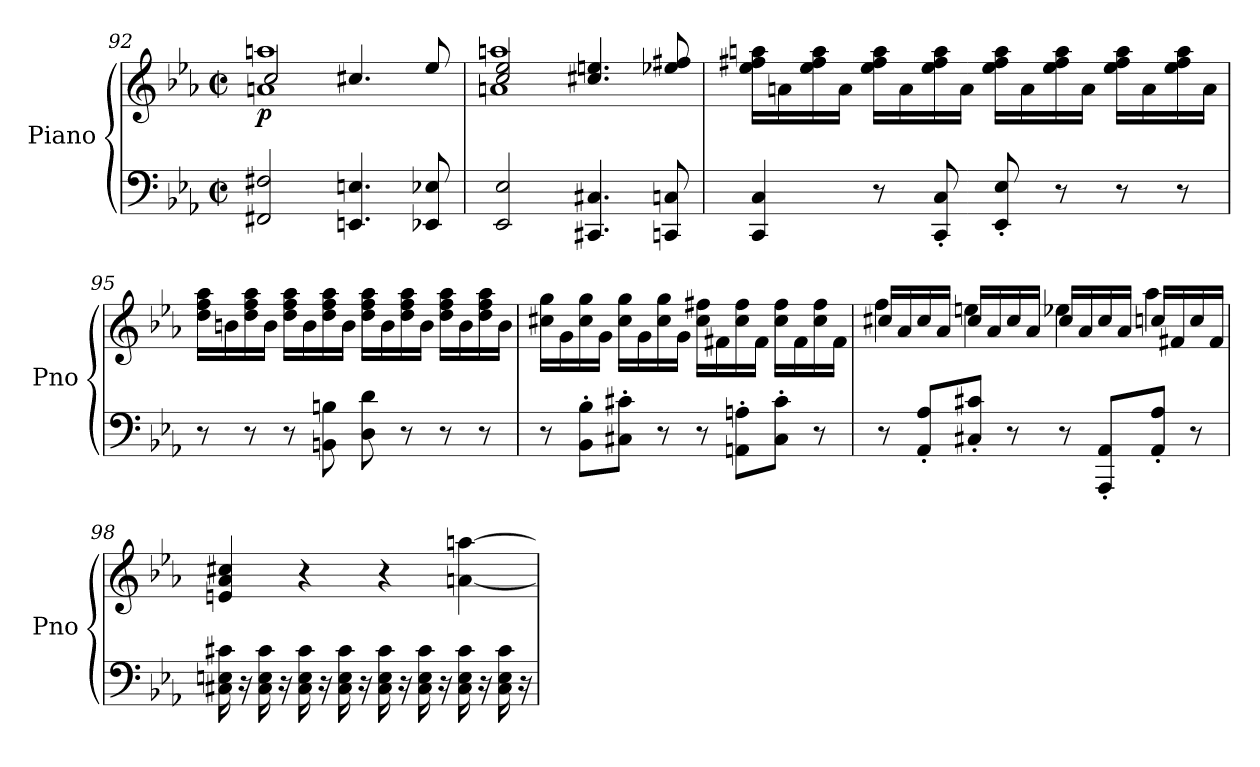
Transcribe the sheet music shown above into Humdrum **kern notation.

**kern	**kern	**dynam
*part1	*part1	*part1
*staff2	*staff1	*staff1/2
*I"Piano	*	*
*I'Pno	*	*
*clefF4	*clefG2	*
*k[b-e-a-]	*k[b-e-a-]	*
*M2/2	*M2/2	*
*met(c|)	*met(c|)	*
=92	=92	=92
*	*^	*
*	*	*^	*
!	!	!	!	!LO:DY:b
2FF#X/ 2F#X/	1aan	2cc/	1an	p
4.EEn/ 4.En/	.	4.cc#X/	.	.
8EE-X/ 8E-X/	.	8ee-/	.	.
*	*	*v	*v	*
=93	=93	=93	=93
2EE-/ 2E-/	2cc/ 2ee-/	1an 1aan	.
4.CC#X/ 4.C#X/	4.cc#X/ 4.een/	.	.
8CCn/ 8Cn/	8ee-X/ 8ff#X/	.	.
*	*v	*v	*
!!LO:LB:g=z
=94	=94	=94
4CC/ 4C/	16ee-\ 16ff#X\ 16aan\LL	.
.	16an\	.
.	16ee-\ 16ff#\ 16aa\	.
.	16a\JJ	.
8r	16ee-\ 16ff#\ 16aa\LL	.
.	16a\	.
8CC/' 8C/'	16ee-\ 16ff#\ 16aa\	.
.	16a\JJ	.
8EE-/' 8E-/'	16ee-\ 16ff#\ 16aa\LL	.
.	16a\	.
8r	16ee-\ 16ff#\ 16aa\	.
.	16a\JJ	.
8r	16ee-\ 16ff#\ 16aa\LL	.
.	16a\	.
8r	16ee-\ 16ff#\ 16aa\	.
.	16a\JJ	.
=95	=95	=95
8r	16dd\ 16ff\ 16aa-\LL	.
.	16bn\	.
8r	16dd\ 16ff\ 16aa-\	.
.	16b\JJ	.
8r	16dd\ 16ff\ 16aa-\LL	.
.	16b\	.
8BBn\ 8Bn\	16dd\ 16ff\ 16aa-\	.
.	16b\JJ	.
8D\ 8d\	16dd\ 16ff\ 16aa-\LL	.
.	16b\	.
8r	16dd\ 16ff\ 16aa-\	.
.	16b\JJ	.
8r	16dd\ 16ff\ 16aa-\LL	.
.	16b\	.
8r	16dd\ 16ff\ 16aa-\	.
.	16b\JJ	.
!!LO:PB:g=z
=96	=96	=96
8r	16cc#X\ 16gg\LL	.
.	16g\	.
8BB-\' 8B-\'L	16cc#\ 16gg\	.
.	16g\JJ	.
8C#X\' 8c#X\'J	16cc#\ 16gg\LL	.
.	16g\	.
8r	16cc#\ 16gg\	.
.	16g\JJ	.
8r	16cc#\ 16ff#X\LL	.
.	16f#X\	.
8AAn\' 8An\'L	16cc#\ 16ff#\	.
.	16f#\JJ	.
8C#\' 8c#\'J	16cc#\ 16ff#\LL	.
.	16f#\	.
8r	16cc#\ 16ff#\	.
.	16f#\JJ	.
=97	=97	=97
*	*^	*
8r	16cc#X/LL	4ff\	.
.	16a-/	.	.
8AA-/' 8A-/'L	16cc#/	.	.
.	16a-/JJ	.	.
8C#X/' 8c#X/'J	16cc#/LL	4een\	.
.	16a-/	.	.
8r	16cc#/	.	.
.	16a-/JJ	.	.
8r	16cc#/LL	4ee-X\	.
.	16a-/	.	.
8AAA-/' 8AA-/'L	16cc#/	.	.
.	16a-/JJ	.	.
8AA-/' 8A-/'J	16ccn/LL	4aa-\	.
.	16f#X/	.	.
8r	16cc/	.	.
.	16f#/JJ	.	.
*	*v	*v	*
!!LO:LB:g=z
=98	=98	=98
16C#X\ 16En\ 16c#X\	4en/ 4a-/ 4cc#X/	.
16r	.	.
16C#\ 16E\ 16c#\	.	.
16r	.	.
16C#\ 16E\ 16c#\	4r	.
16r	.	.
16C#\ 16E\ 16c#\	.	.
16r	.	.
16C#\ 16E\ 16c#\	4r	.
16r	.	.
16C#\ 16E\ 16c#\	.	.
16r	.	.
16C#\ 16E\ 16c#\	[4an\ [4aan\	.
16r	.	.
16C#\ 16E\ 16c#\	.	.
16r	.	.
=	=	=
*-	*-	*-
